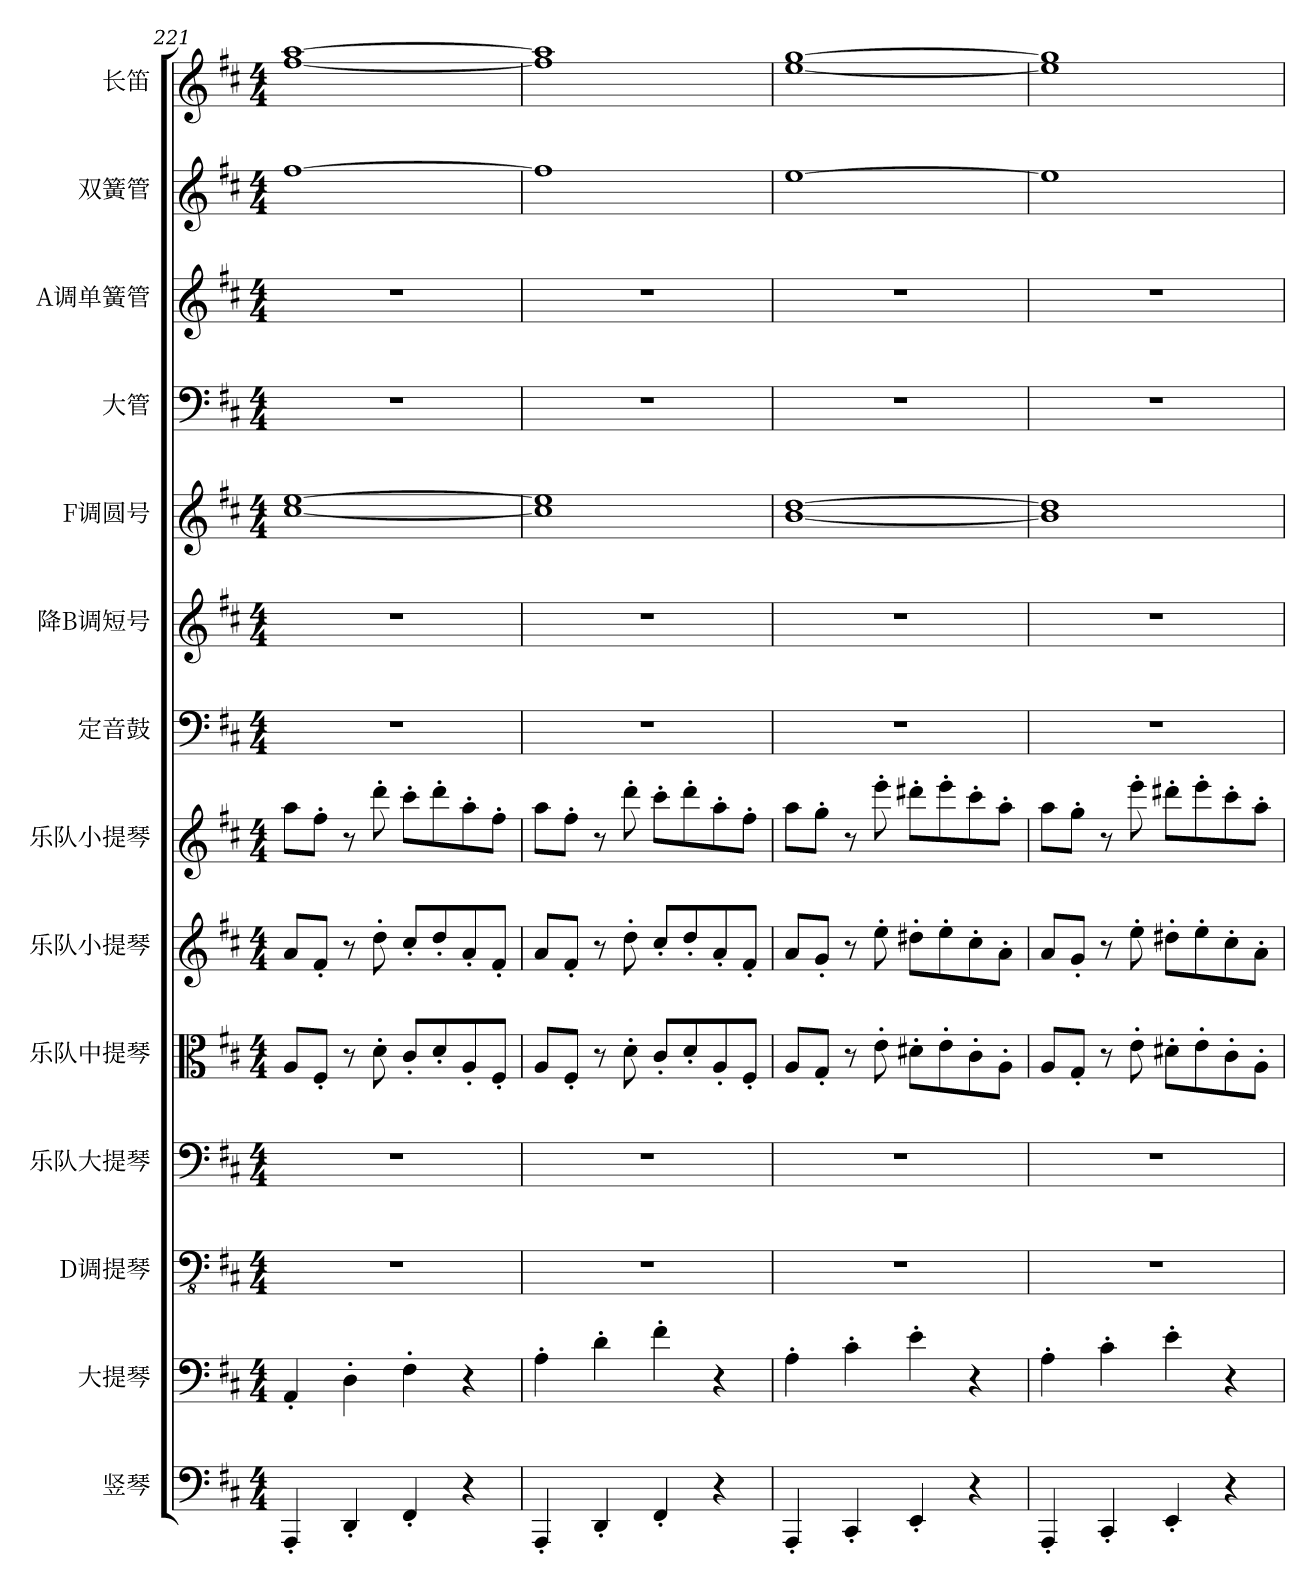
**kern	**kern	**kern	**kern	**kern	**kern	**kern	**kern	**kern	**kern	**kern	**kern	**kern	**kern
*part14	*part13	*part12	*part11	*part10	*part9	*part8	*part7	*part6	*part5	*part4	*part3	*part2	*part1
*staff14	*staff13	*staff12	*staff11	*staff10	*staff9	*staff8	*staff7	*staff6	*staff5	*staff4	*staff3	*staff2	*staff1
*I"竖琴	*I"大提琴	*I"D调提琴	*I"乐队大提琴	*I"乐队中提琴	*I"乐队小提琴	*I"乐队小提琴	*I"定音鼓	*I"降B调短号	*I"F调圆号	*I"大管	*I"A调单簧管	*I"双簧管	*I"长笛
*clefF4	*clefF4	*clefFv4	*clefF4	*clefC3	*clefG2	*clefG2	*clefF4	*clefG2	*clefG2	*clefF4	*clefG2	*clefG2	*clefG2
*	*	*ITrd7c12	*	*	*	*	*	*ITrd1c2	*ITrd4c7	*	*ITrd2c3	*	*
*k[f#c#]	*k[f#c#]	*k[f#c#]	*k[f#c#]	*k[f#c#]	*k[f#c#]	*k[f#c#]	*k[f#c#]	*k[]	*k[f#]	*k[f#c#]	*k[f#c#g#d#a#]	*k[f#c#]	*k[f#c#]
*M4/4	*M4/4	*M4/4	*M4/4	*M4/4	*M4/4	*M4/4	*M4/4	*M4/4	*M4/4	*M4/4	*M4/4	*M4/4	*M4/4
=221	=221	=221	=221	=221	=221	=221	=221	=221	=221	=221	=221	=221	=221
4AAA'/	4AA'/	1r	1r	8A/L	8a/L	8aa\L	1r	1r	[1f# [1a	1r	1r	[1ff#	[1ff# [1aa
.	.	.	.	8F#'/J	8f#'/J	8ff#'\J	.	.	.	.	.	.	.
4DD'/	4D'\	.	.	8r	8r	8r	.	.	.	.	.	.	.
.	.	.	.	8d'\	8dd'\	8ddd'\	.	.	.	.	.	.	.
4FF#'/	4F#'\	.	.	8c#'/L	8cc#'/L	8ccc#'\L	.	.	.	.	.	.	.
.	.	.	.	8d'/	8dd'/	8ddd'\	.	.	.	.	.	.	.
4r	4r	.	.	8A'/	8a'/	8aa'\	.	.	.	.	.	.	.
.	.	.	.	8F#'/J	8f#'/J	8ff#'\J	.	.	.	.	.	.	.
!!LO:PB:g=z
=222	=222	=222	=222	=222	=222	=222	=222	=222	=222	=222	=222	=222	=222
4AAA'/	4A'\	1r	1r	8A/L	8a/L	8aa\L	1r	1r	1f#] 1a]	1r	1r	1ff#]	1ff#] 1aa]
.	.	.	.	8F#'/J	8f#'/J	8ff#'\J	.	.	.	.	.	.	.
4DD'/	4d'\	.	.	8r	8r	8r	.	.	.	.	.	.	.
.	.	.	.	8d'\	8dd'\	8ddd'\	.	.	.	.	.	.	.
4FF#'/	4f#'\	.	.	8c#'/L	8cc#'/L	8ccc#'\L	.	.	.	.	.	.	.
.	.	.	.	8d'/	8dd'/	8ddd'\	.	.	.	.	.	.	.
4r	4r	.	.	8A'/	8a'/	8aa'\	.	.	.	.	.	.	.
.	.	.	.	8F#'/J	8f#'/J	8ff#'\J	.	.	.	.	.	.	.
=223	=223	=223	=223	=223	=223	=223	=223	=223	=223	=223	=223	=223	=223
4AAA'/	4A'\	1r	1r	8A/L	8a/L	8aa\L	1r	1r	[1e [1g	1r	1r	[1ee	[1ee [1gg
.	.	.	.	8G'/J	8g'/J	8gg'\J	.	.	.	.	.	.	.
4CC#'/	4c#'\	.	.	8r	8r	8r	.	.	.	.	.	.	.
.	.	.	.	8e'\	8ee'\	8eee'\	.	.	.	.	.	.	.
4EE'/	4e'\	.	.	8d#X'\L	8dd#X'\L	8ddd#X'\L	.	.	.	.	.	.	.
.	.	.	.	8e'\	8ee'\	8eee'\	.	.	.	.	.	.	.
4r	4r	.	.	8c#'\	8cc#'\	8ccc#'\	.	.	.	.	.	.	.
.	.	.	.	8A'\J	8a'\J	8aa'\J	.	.	.	.	.	.	.
=224	=224	=224	=224	=224	=224	=224	=224	=224	=224	=224	=224	=224	=224
4AAA'/	4A'\	1r	1r	8A/L	8a/L	8aa\L	1r	1r	1e] 1g]	1r	1r	1ee]	1ee] 1gg]
.	.	.	.	8G'/J	8g'/J	8gg'\J	.	.	.	.	.	.	.
4CC#'/	4c#'\	.	.	8r	8r	8r	.	.	.	.	.	.	.
.	.	.	.	8e'\	8ee'\	8eee'\	.	.	.	.	.	.	.
4EE'/	4e'\	.	.	8d#X'\L	8dd#X'\L	8ddd#X'\L	.	.	.	.	.	.	.
.	.	.	.	8e'\	8ee'\	8eee'\	.	.	.	.	.	.	.
4r	4r	.	.	8c#'\	8cc#'\	8ccc#'\	.	.	.	.	.	.	.
.	.	.	.	8A'\J	8a'\J	8aa'\J	.	.	.	.	.	.	.
=	=	=	=	=	=	=	=	=	=	=	=	=	=
*-	*-	*-	*-	*-	*-	*-	*-	*-	*-	*-	*-	*-	*-
